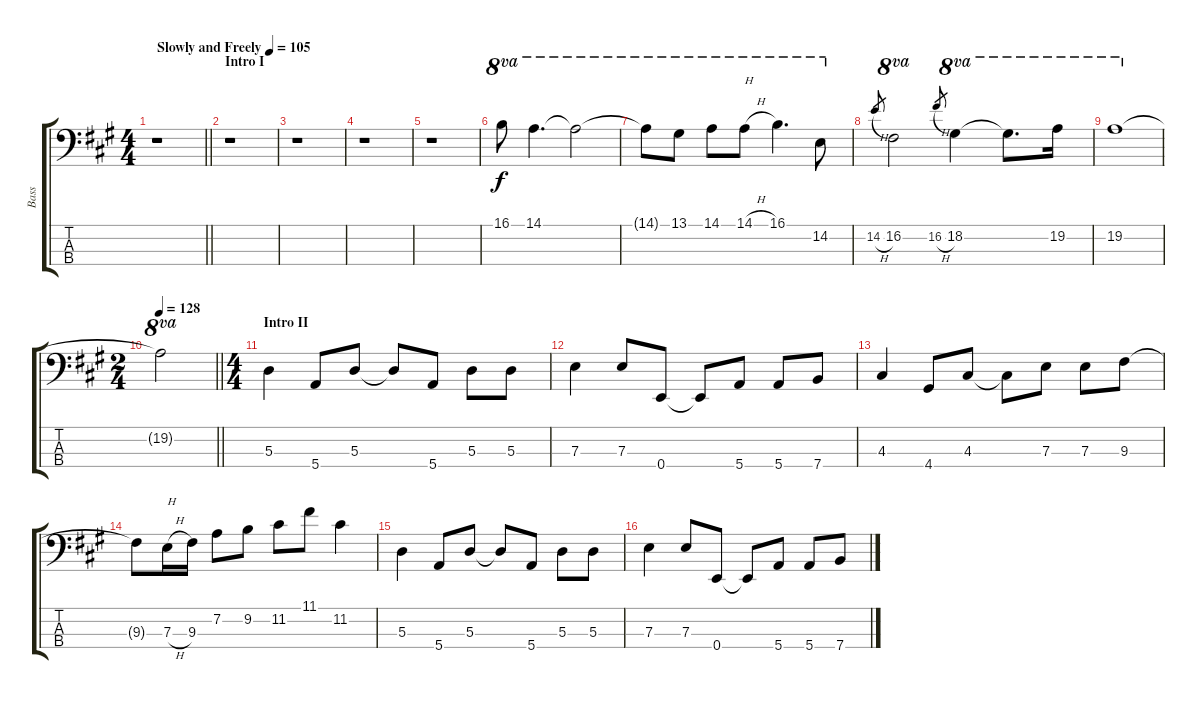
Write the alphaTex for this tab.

\track ("Bass" "Bass") {instrument electricbasspick}
\staff {score tabs}
\tuning (G2 D2 A1 E1) {hide}
\ts (4 4)
\tempo (105 "Slowly and Freely")
\clef f4
\barLineRight lightlight
\ks a
r.1{dy f instrument electricbasspick} |
\section ("" "Intro I")
r.1 |
r.1 |
r.1 |
r.1 |
16.1.8{ot 8va} 14.1.4{d ot 8va} 14.1{t}.2{ot 8va} |
14.1{t}.8{ot 8va} 13.1.8{ot 8va} 14.1.8{ot 8va} 14.1{h}.8{ot 8va txt "H"} 16.1.4{d ot 8va} 14.2.8{ot 8va} |
14.2{h}.8{gr} 16.2.2{ot 8va} 16.2{h}.8{gr} 18.2.4{ot 8va} 18.2{t}.8{d ot 8va} 19.2.16{ot 8va} |
19.2.1{ot 8va} |
\ts (2 4)
\tempo 128
\barLineRight lightlight
19.2{t}.2{ot 8va} |
\ts (4 4)
\section ("" "Intro II")
5.3.4 5.4.8 5.3.8 5.3{t}.8 5.4.8 5.3.8 5.3.8 |
7.3.4 7.3.8 0.4.8 0.4{t}.8 5.4.8 5.4.8 7.4.8 |
4.3.4 4.4.8 4.3.8 4.3{t}.8 7.3.8 7.3.8 9.3.8 |
9.3{t}.8 7.3{h}.16{txt "H"} 9.3.16 7.2.8 9.2.8 11.2.8 11.1.8 11.2.4 |
5.3.4 5.4.8 5.3.8 5.3{t}.8 5.4.8 5.3.8 5.3.8 |
7.3.4 7.3.8 0.4.8 0.4{t}.8 5.4.8 5.4.8 7.4.8
